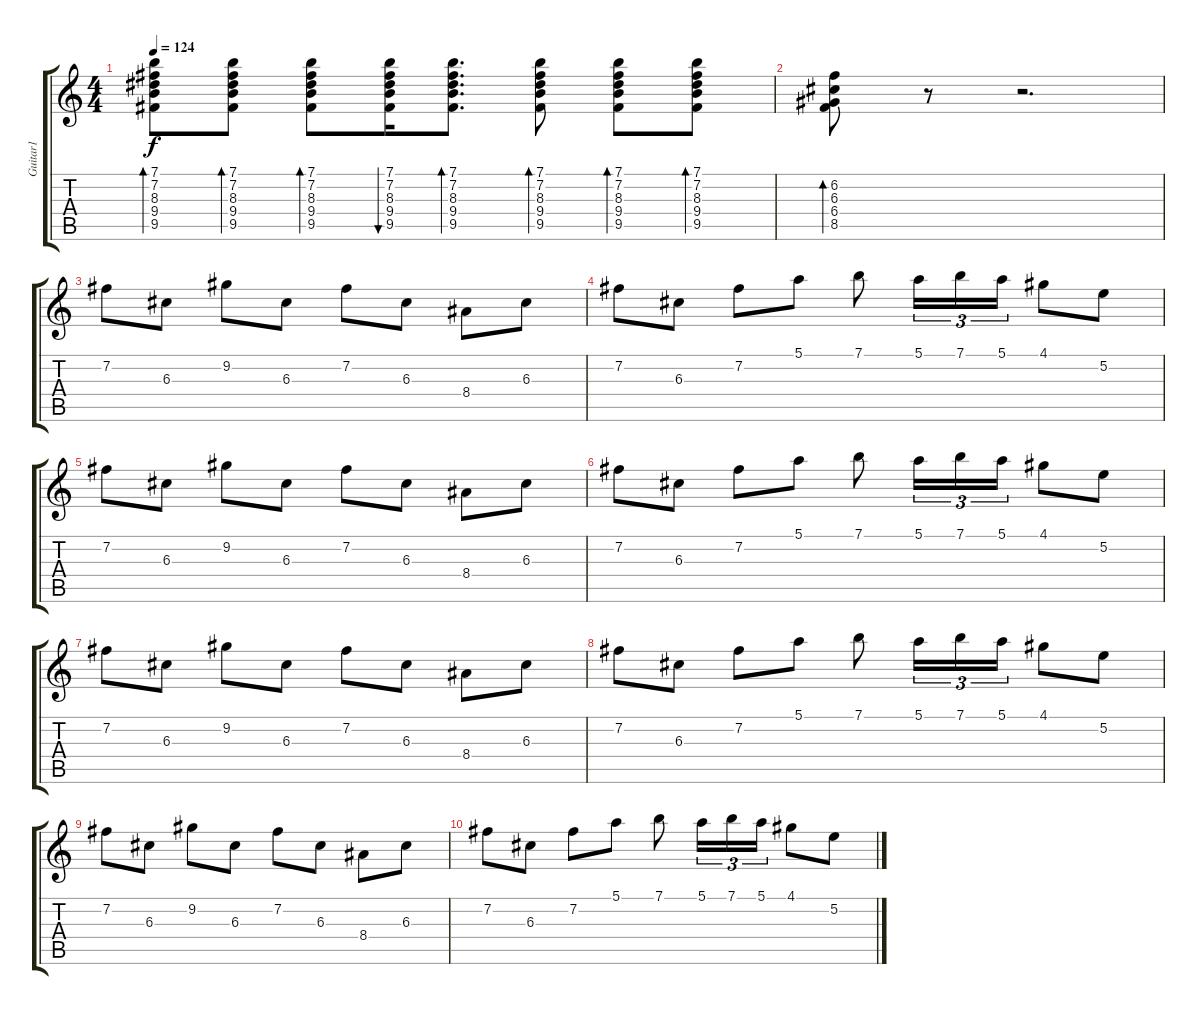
\track ("Guitar1" "Guitar1") {instrument acousticguitarnylon}
\staff {score tabs}
\tuning (E4 B3 G3 D3 A2 E2) {hide}
\ts (4 4)
\tempo 124
\clef g2
\ks c
(7.1 7.2 8.3 9.4 9.5).8{bd 60 dy f} (7.1 7.2 8.3 9.4 9.5).8{bd 60} (7.1 7.2 8.3 9.4 9.5).8{bd 60} (7.1 7.2 8.3 9.4 9.5).16{bu 60} (7.1 7.2 8.3 9.4 9.5).8{d bd 60} (7.1 7.2 8.3 9.4 9.5).8{bd 60} (7.1 7.2 8.3 9.4 9.5).8{bd 60} (7.1 7.2 8.3 9.4 9.5).8{bd 60} |
(6.2 6.3 6.4 8.5).8{bd 60} r.8 r.2{d} |
7.2.8{volume 11} 6.3.8 9.2.8 6.3.8 7.2.8 6.3.8 8.4.8 6.3.8 |
7.2.8 6.3.8 7.2.8 5.1.8 7.1.8 5.1.16{tu (3 2)} 7.1.16{tu (3 2)} 5.1.16{tu (3 2)} 4.1.8 5.2.8 |
7.2.8 6.3.8 9.2.8 6.3.8 7.2.8 6.3.8 8.4.8 6.3.8 |
7.2.8 6.3.8 7.2.8 5.1.8 7.1.8 5.1.16{tu (3 2)} 7.1.16{tu (3 2)} 5.1.16{tu (3 2)} 4.1.8 5.2.8 |
7.2.8 6.3.8 9.2.8 6.3.8 7.2.8 6.3.8 8.4.8 6.3.8 |
7.2.8 6.3.8 7.2.8 5.1.8 7.1.8 5.1.16{tu (3 2)} 7.1.16{tu (3 2)} 5.1.16{tu (3 2)} 4.1.8 5.2.8 |
7.2.8 6.3.8 9.2.8 6.3.8 7.2.8 6.3.8 8.4.8 6.3.8 |
7.2.8 6.3.8 7.2.8 5.1.8 7.1.8 5.1.16{tu (3 2)} 7.1.16{tu (3 2)} 5.1.16{tu (3 2)} 4.1.8 5.2.8
